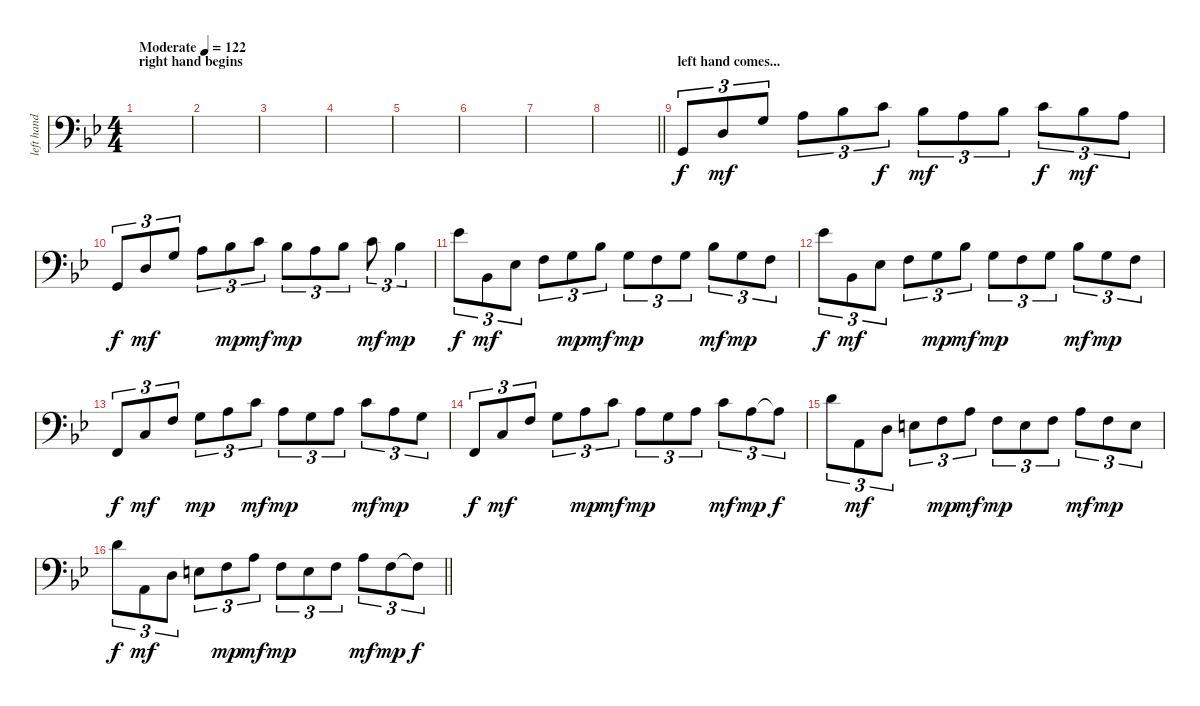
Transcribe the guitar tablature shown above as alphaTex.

\track ("left hand" "left hand") {instrument brightacousticpiano}
\staff {score}
\tuning (E4 B3 G3 D3 A2 E2 B-1) {hide}
\ts (4 4)
\section ("" "right hand begins")
\tempo (122 "Moderate")
\clef f4
\ks gminor
|
|
|
|
|
|
|
\barLineRight lightlight
|
\section ("" "left hand comes...")
3.6.8{tu (3 2)} 0.4.8{tu (3 2) dy mf} 0.3.8{tu (3 2)} 2.3.8{tu (3 2)} 3.3.8{tu (3 2)} 1.2.8{tu (3 2) dy f} 3.3.8{tu (3 2) dy mf} 2.3.8{tu (3 2)} 3.3.8{tu (3 2)} 1.2.8{tu (3 2) dy f} 3.3.8{tu (3 2) dy mf} 2.3.8{tu (3 2)} |
3.6.8{tu (3 2) dy f} 0.4.8{tu (3 2) dy mf} 0.3.8{tu (3 2)} 2.3.8{tu (3 2)} 3.3.8{tu (3 2) dy mp} 1.2.8{tu (3 2) dy mf} 3.3.8{tu (3 2) dy mp} 2.3.8{tu (3 2)} 3.3.8{tu (3 2)} 1.2.8{tu (3 2) dy mf} 3.3.4{tu (3 2) dy mp} |
28.7.8{tu (3 2) dy f} 1.5.8{tu (3 2) dy mf} 1.4.8{tu (3 2)} 3.4.8{tu (3 2)} 0.3.8{tu (3 2) dy mp} 3.3.8{tu (3 2) dy mf} 0.3.8{tu (3 2) dy mp} 3.4.8{tu (3 2)} 0.3.8{tu (3 2)} 3.3.8{tu (3 2) dy mf} 0.3.8{tu (3 2) dy mp} 3.4.8{tu (3 2)} |
28.7.8{tu (3 2) dy f} 1.5.8{tu (3 2) dy mf} 1.4.8{tu (3 2)} 3.4.8{tu (3 2)} 0.3.8{tu (3 2) dy mp} 3.3.8{tu (3 2) dy mf} 0.3.8{tu (3 2) dy mp} 3.4.8{tu (3 2)} 0.3.8{tu (3 2)} 3.3.8{tu (3 2) dy mf} 0.3.8{tu (3 2) dy mp} 3.4.8{tu (3 2)} |
1.6.8{tu (3 2) dy f} 3.5.8{tu (3 2) dy mf} 3.4.8{tu (3 2)} 0.3.8{tu (3 2) dy mp} 2.3.8{tu (3 2)} 1.2.8{tu (3 2) dy mf} 2.3.8{tu (3 2) dy mp} 0.3.8{tu (3 2)} 2.3.8{tu (3 2)} 1.2.8{tu (3 2) dy mf} 2.3.8{tu (3 2) dy mp} 0.3.8{tu (3 2)} |
1.6.8{tu (3 2) dy f} 3.5.8{tu (3 2) dy mf} 3.4.8{tu (3 2)} 0.3.8{tu (3 2)} 2.3.8{tu (3 2) dy mp} 1.2.8{tu (3 2) dy mf} 2.3.8{tu (3 2) dy mp} 0.3.8{tu (3 2)} 2.3.8{tu (3 2)} 1.2.8{tu (3 2) dy mf} 2.3.8{tu (3 2) dy mp} 2.3{t}.8{tu (3 2) dy f} |
27.7.8{tu (3 2)} 0.5.8{tu (3 2) dy mf} 0.4.8{tu (3 2)} 2.4.8{tu (3 2)} 3.4.8{tu (3 2) dy mp} 2.3.8{tu (3 2) dy mf} 3.4.8{tu (3 2) dy mp} 2.4.8{tu (3 2)} 3.4.8{tu (3 2)} 2.3.8{tu (3 2) dy mf} 3.4.8{tu (3 2) dy mp} 2.4.8{tu (3 2)} |
\barLineRight lightlight
27.7.8{tu (3 2) dy f} 0.5.8{tu (3 2) dy mf} 0.4.8{tu (3 2)} 2.4.8{tu (3 2)} 3.4.8{tu (3 2) dy mp} 2.3.8{tu (3 2) dy mf} 3.4.8{tu (3 2) dy mp} 2.4.8{tu (3 2)} 3.4.8{tu (3 2)} 2.3.8{tu (3 2) dy mf} 3.4.8{tu (3 2) dy mp} 3.4{t}.8{tu (3 2) dy f}
